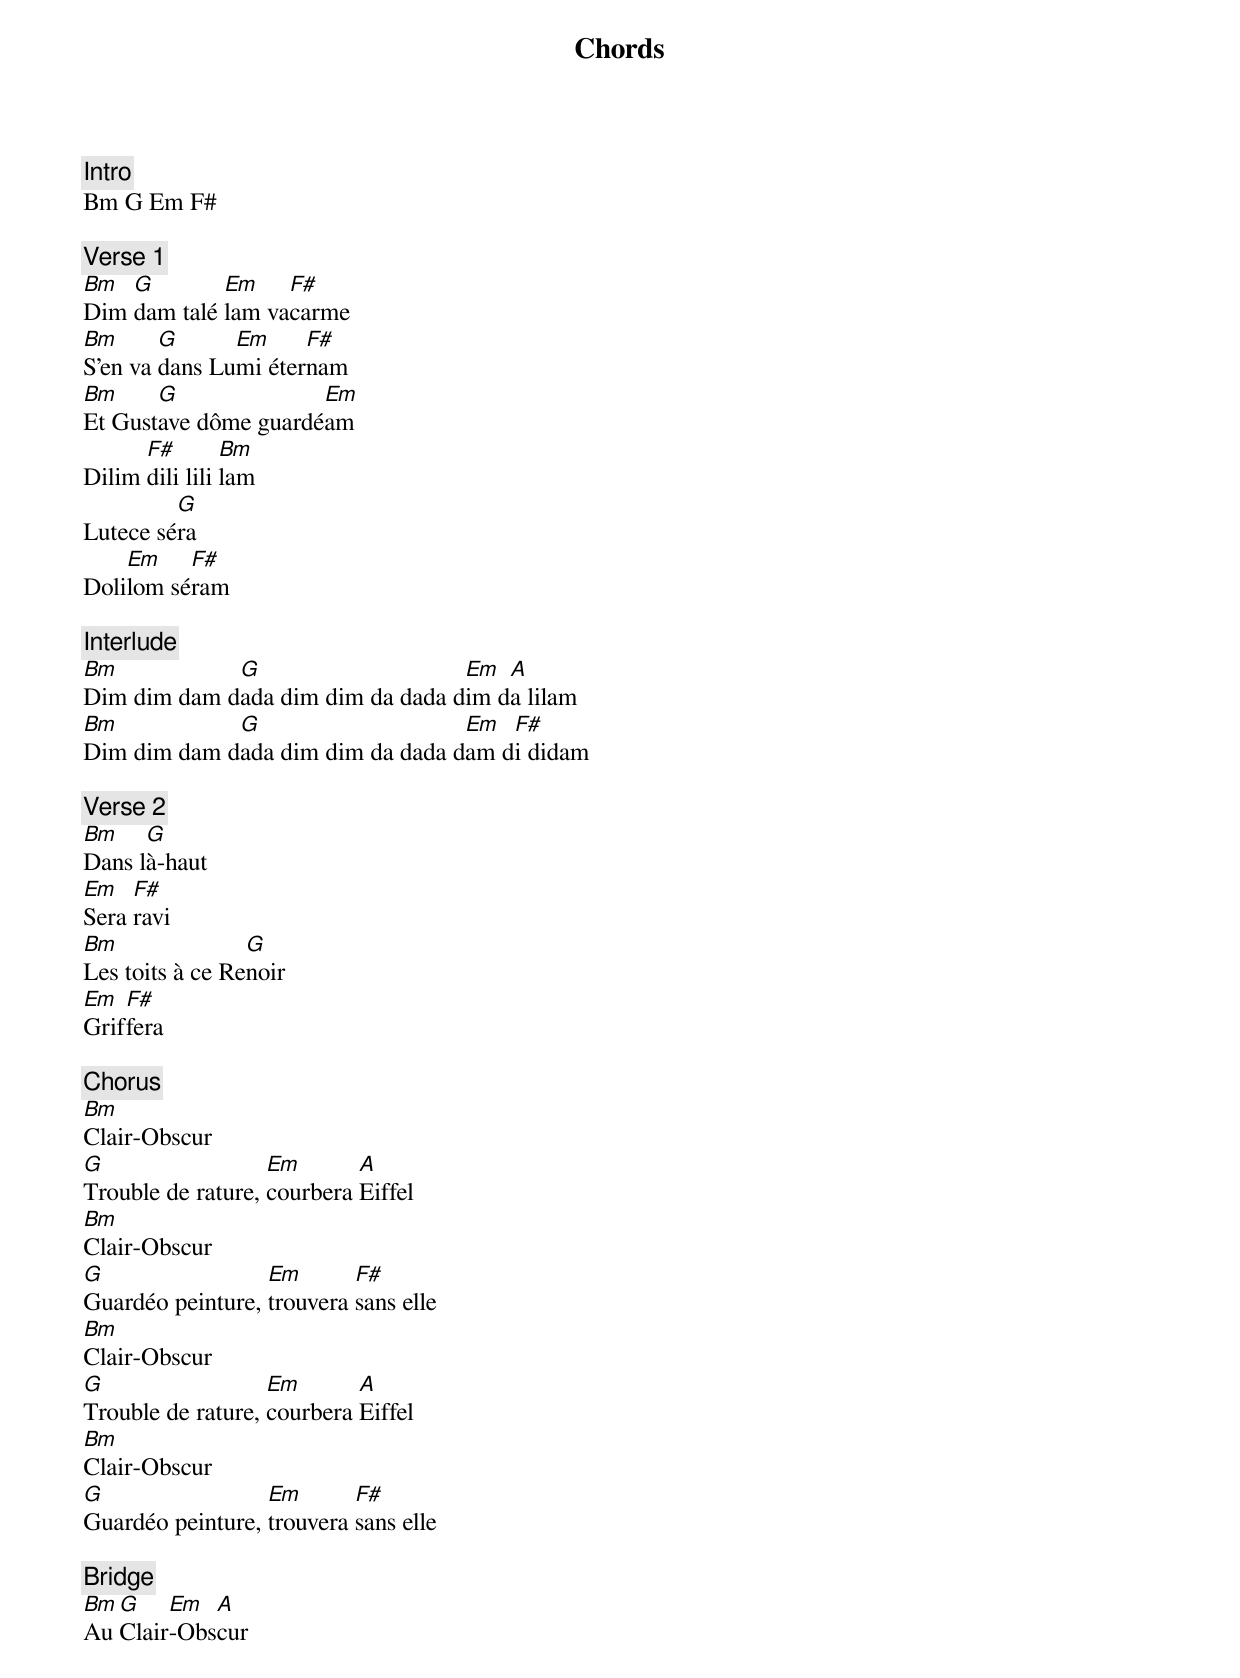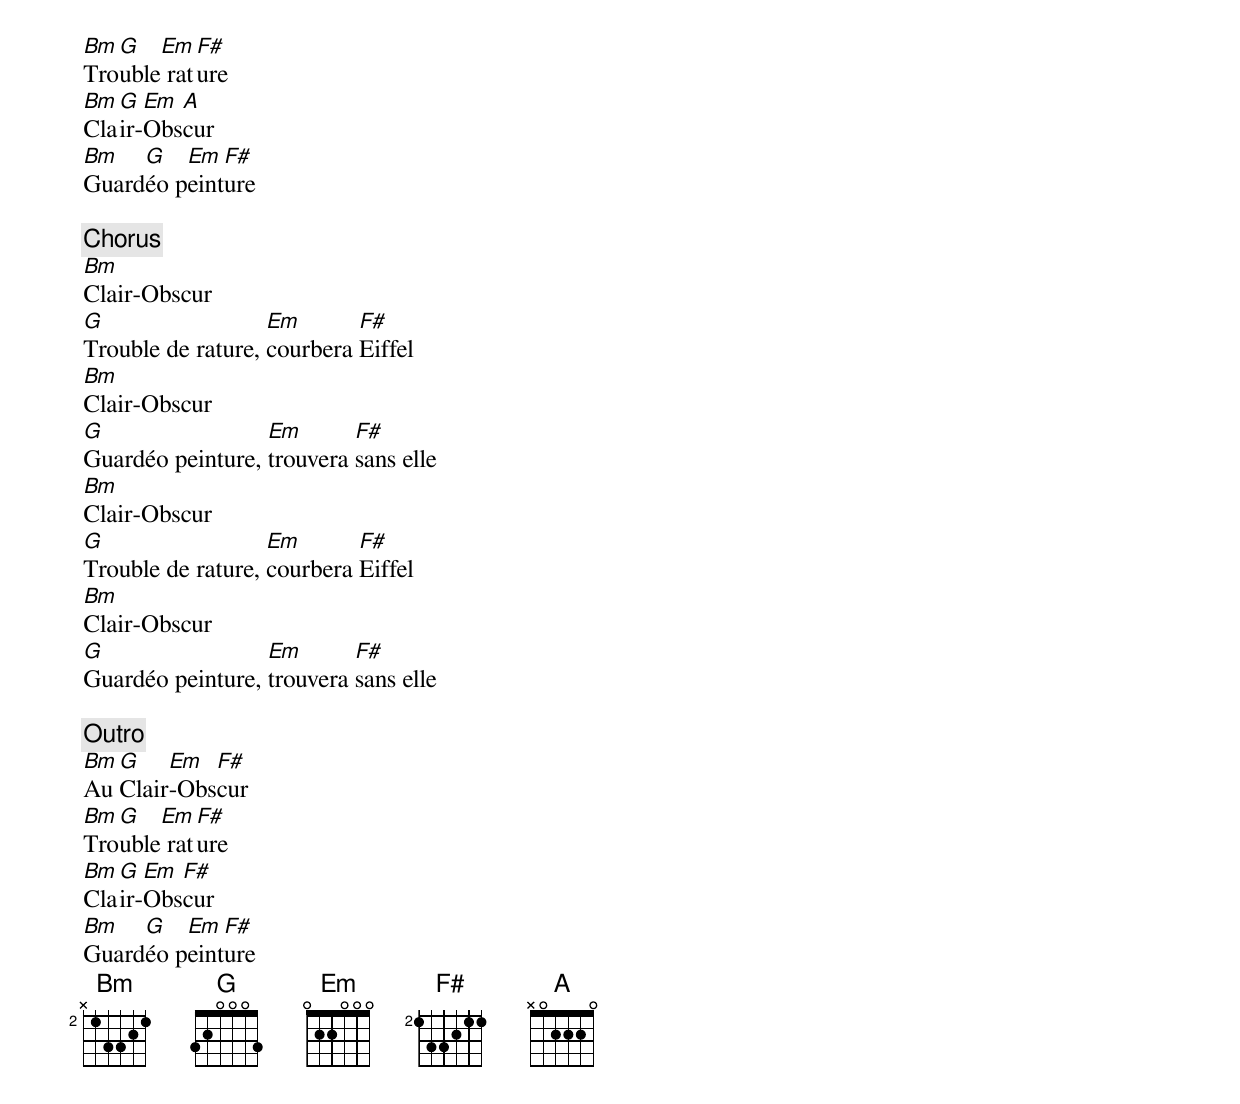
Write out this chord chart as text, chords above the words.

Chords
Bm X24432
G  320003
Em 022000
F# 244322

[Intro]
Bm G Em F#

[Verse 1]
Bm  G        Em    F#
Dim dam talé lam vacarme
Bm      G      Em     F#
S'en va dans Lumi éternam
Bm     G              Em
Et Gustave dôme guardéam
      F#        Bm
Dilim dili lili lam
         G
Lutece séra
    Em    F#
Dolilom séram

[Interlude]
Bm           G                    Em  A
Dim dim dam dada dim dim da dada dim da lilam
Bm           G                    Em  F#
Dim dim dam dada dim dim da dada dam di didam

[Verse 2]
Bm    G
Dans là-haut
Em   F#
Sera ravi
Bm               G
Les toits à ce Renoir
Em  F#
Griffera

[Chorus]
Bm
Clair-Obscur
G                  Em       A
Trouble de rature, courbera Eiffel
Bm
Clair-Obscur
G                 Em       F#
Guardéo peinture, trouvera sans elle
Bm
Clair-Obscur
G                  Em       A
Trouble de rature, courbera Eiffel
Bm
Clair-Obscur
G                 Em       F#
Guardéo peinture, trouvera sans elle

[Bridge]
Bm G    Em  A
Au Clair-Obscur
Bm G   Em  F#
Trouble rature
Bm G  Em A
Clair-Obscur
Bm   G   Em  F#
Guardéo peinture

[Chorus]
Bm
Clair-Obscur
G                  Em       F#
Trouble de rature, courbera Eiffel
Bm
Clair-Obscur
G                 Em       F#
Guardéo peinture, trouvera sans elle
Bm
Clair-Obscur
G                  Em       F#
Trouble de rature, courbera Eiffel
Bm
Clair-Obscur
G                 Em       F#
Guardéo peinture, trouvera sans elle

[Outro]
Bm G    Em  F#
Au Clair-Obscur
Bm G   Em  F#
Trouble rature
Bm G  Em F#
Clair-Obscur
Bm   G   Em  F#
Guardéo peinture
